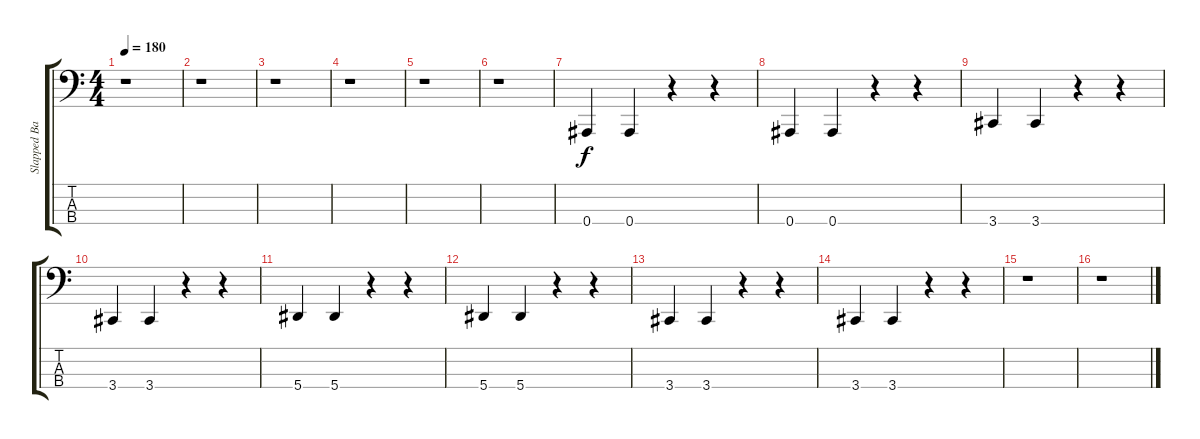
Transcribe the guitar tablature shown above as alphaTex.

\track ("Slapped Bass" "Slapped Ba") {instrument slapbass2}
\staff {score tabs}
\tuning (Eb2 Bb1 F1 Bb0) {hide}
\ts (4 4)
\tempo 180
\clef f4
\ks c
r.1{dy f} |
r.1 |
r.1 |
r.1 |
r.1 |
r.1 |
0.4.4 0.4.4 r.4 r.4 |
0.4.4 0.4.4 r.4 r.4 |
3.4.4 3.4.4 r.4 r.4 |
3.4.4 3.4.4 r.4 r.4 |
5.4.4 5.4.4 r.4 r.4 |
5.4.4 5.4.4 r.4 r.4 |
3.4.4 3.4.4 r.4 r.4 |
3.4.4 3.4.4 r.4 r.4 |
r.1 |
r.1
